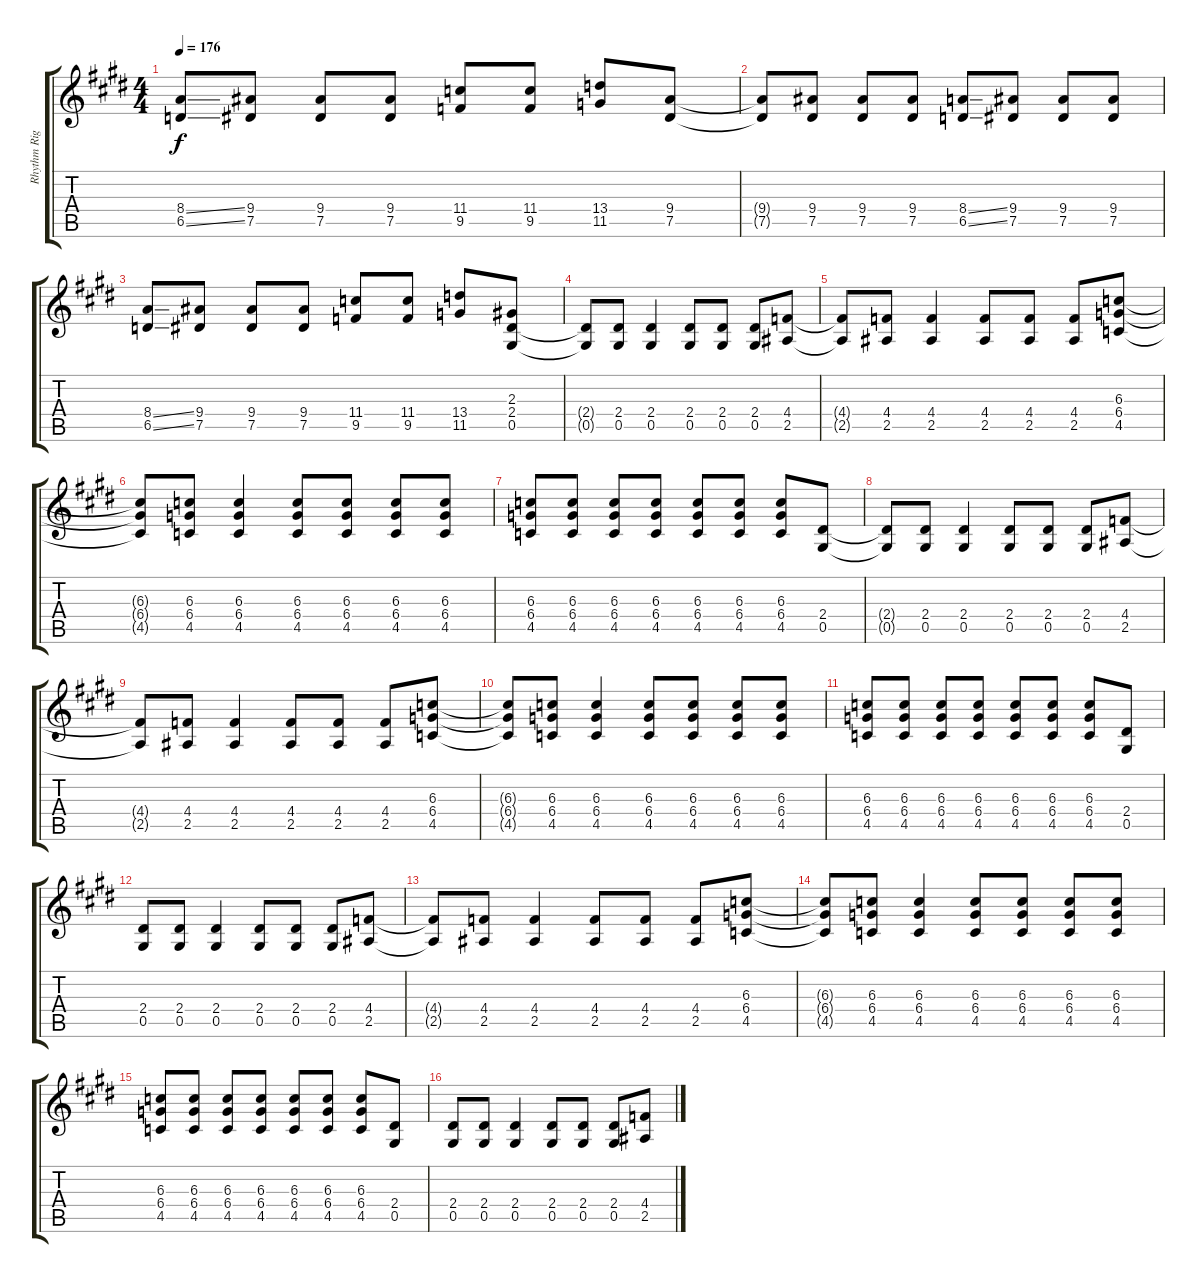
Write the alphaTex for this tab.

\track ("Rhythm Right" "Rhythm Rig") {instrument distortionguitar}
\staff {score tabs}
\tuning (Eb4 Bb3 Gb3 Db3 Ab2 Eb2) {hide}
\ts (4 4)
\tempo 176
\clef g2
\ks c#minor
(8.4{ss} 6.5{ss}).8{dy f} (9.4 7.5).8 (9.4 7.5).8 (9.4 7.5).8 (11.4 9.5).8 (11.4 9.5).8 (13.4 11.5).8 (9.4 7.5).8 |
(9.4{t} 7.5{t}).8 (9.4 7.5).8 (9.4 7.5).8 (9.4 7.5).8 (8.4{ss} 6.5{ss}).8 (9.4 7.5).8 (9.4 7.5).8 (9.4 7.5).8 |
(8.4{ss} 6.5{ss}).8 (9.4 7.5).8 (9.4 7.5).8 (9.4 7.5).8 (11.4 9.5).8 (11.4 9.5).8 (13.4 11.5).8 (2.3 2.4 0.5).8 |
\ks e
(2.4{t} 0.5{t}).8 (2.4 0.5).8 (2.4 0.5).4 (2.4 0.5).8 (2.4 0.5).8 (2.4 0.5).8 (4.4 2.5).8 |
\ks c#minor
(4.4{t} 2.5{t}).8 (4.4 2.5).8 (4.4 2.5).4 (4.4 2.5).8 (4.4 2.5).8 (4.4 2.5).8 (6.3 6.4 4.5).8 |
(6.3{t} 6.4{t} 4.5{t}).8 (6.3 6.4 4.5).8 (6.3 6.4 4.5).4 (6.3 6.4 4.5).8 (6.3 6.4 4.5).8 (6.3 6.4 4.5).8 (6.3 6.4 4.5).8 |
(6.3 6.4 4.5).8 (6.3 6.4 4.5).8 (6.3 6.4 4.5).8 (6.3 6.4 4.5).8 (6.3 6.4 4.5).8 (6.3 6.4 4.5).8 (6.3 6.4 4.5).8 (2.4 0.5).8 |
\ks e
(2.4{t} 0.5{t}).8 (2.4 0.5).8 (2.4 0.5).4 (2.4 0.5).8 (2.4 0.5).8 (2.4 0.5).8 (4.4 2.5).8 |
\ks c#minor
(4.4{t} 2.5{t}).8 (4.4 2.5).8 (4.4 2.5).4 (4.4 2.5).8 (4.4 2.5).8 (4.4 2.5).8 (6.3 6.4 4.5).8 |
(6.3{t} 6.4{t} 4.5{t}).8 (6.3 6.4 4.5).8 (6.3 6.4 4.5).4 (6.3 6.4 4.5).8 (6.3 6.4 4.5).8 (6.3 6.4 4.5).8 (6.3 6.4 4.5).8 |
(6.3 6.4 4.5).8 (6.3 6.4 4.5).8 (6.3 6.4 4.5).8 (6.3 6.4 4.5).8 (6.3 6.4 4.5).8 (6.3 6.4 4.5).8 (6.3 6.4 4.5).8 (2.4 0.5).8 |
\ks e
(2.4 0.5).8 (2.4 0.5).8 (2.4 0.5).4 (2.4 0.5).8 (2.4 0.5).8 (2.4 0.5).8 (4.4 2.5).8 |
\ks c#minor
(4.4{t} 2.5{t}).8 (4.4 2.5).8 (4.4 2.5).4 (4.4 2.5).8 (4.4 2.5).8 (4.4 2.5).8 (6.3 6.4 4.5).8 |
(6.3{t} 6.4{t} 4.5{t}).8 (6.3 6.4 4.5).8 (6.3 6.4 4.5).4 (6.3 6.4 4.5).8 (6.3 6.4 4.5).8 (6.3 6.4 4.5).8 (6.3 6.4 4.5).8 |
(6.3 6.4 4.5).8 (6.3 6.4 4.5).8 (6.3 6.4 4.5).8 (6.3 6.4 4.5).8 (6.3 6.4 4.5).8 (6.3 6.4 4.5).8 (6.3 6.4 4.5).8 (2.4 0.5).8 |
\ks e
(2.4 0.5).8 (2.4 0.5).8 (2.4 0.5).4 (2.4 0.5).8 (2.4 0.5).8 (2.4 0.5).8 (4.4 2.5).8
